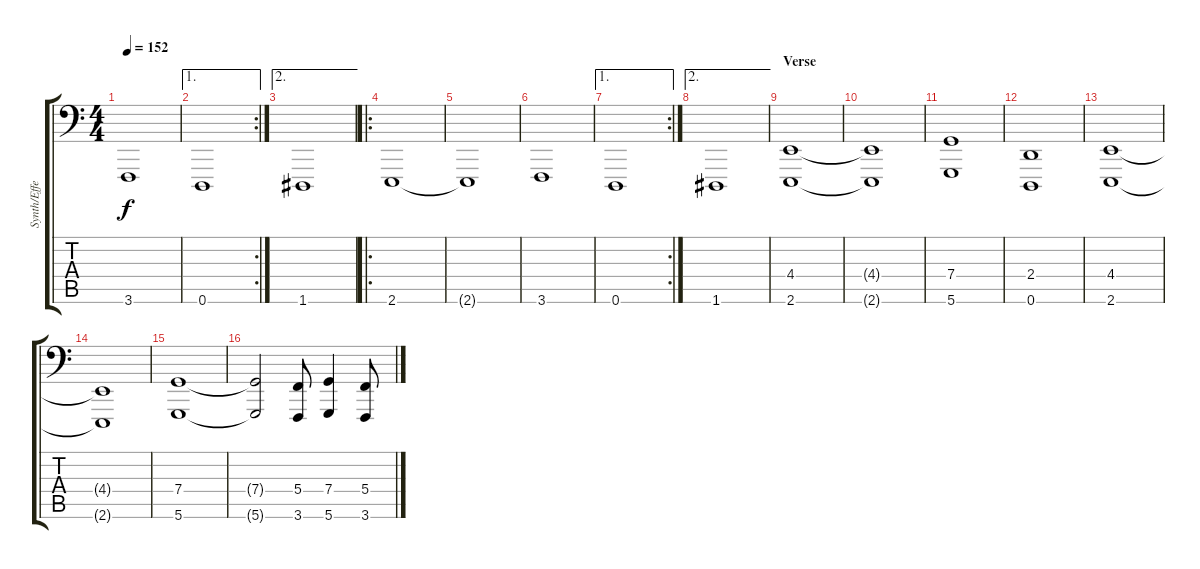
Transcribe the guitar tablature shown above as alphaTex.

\track ("Synth/Effects" "Synth/Effe") {instrument stringensemble1}
\staff {score tabs}
\tuning (D3 A2 F2 C2 G1 D1) {hide}
\ts (4 4)
\tempo 152
\clef f4
\ks c
3.6.1{dy f} |
\ae 1
\rc 2
0.6.1 |
\ae 2
1.6.1 |
\ro
2.6.1 |
2.6{t}.1 |
3.6.1 |
\ae 1
\rc 2
0.6.1 |
\ae 2
1.6.1 |
\section ("" "Verse")
(4.4 2.6).1 |
(4.4{t} 2.6{t}).1 |
(7.4 5.6).1 |
(2.4 0.6).1 |
(4.4 2.6).1 |
(4.4{t} 2.6{t}).1 |
(7.4 5.6).1 |
(7.4{t} 5.6{t}).2 (5.4 3.6).8 (7.4 5.6).4 (5.4 3.6).8
